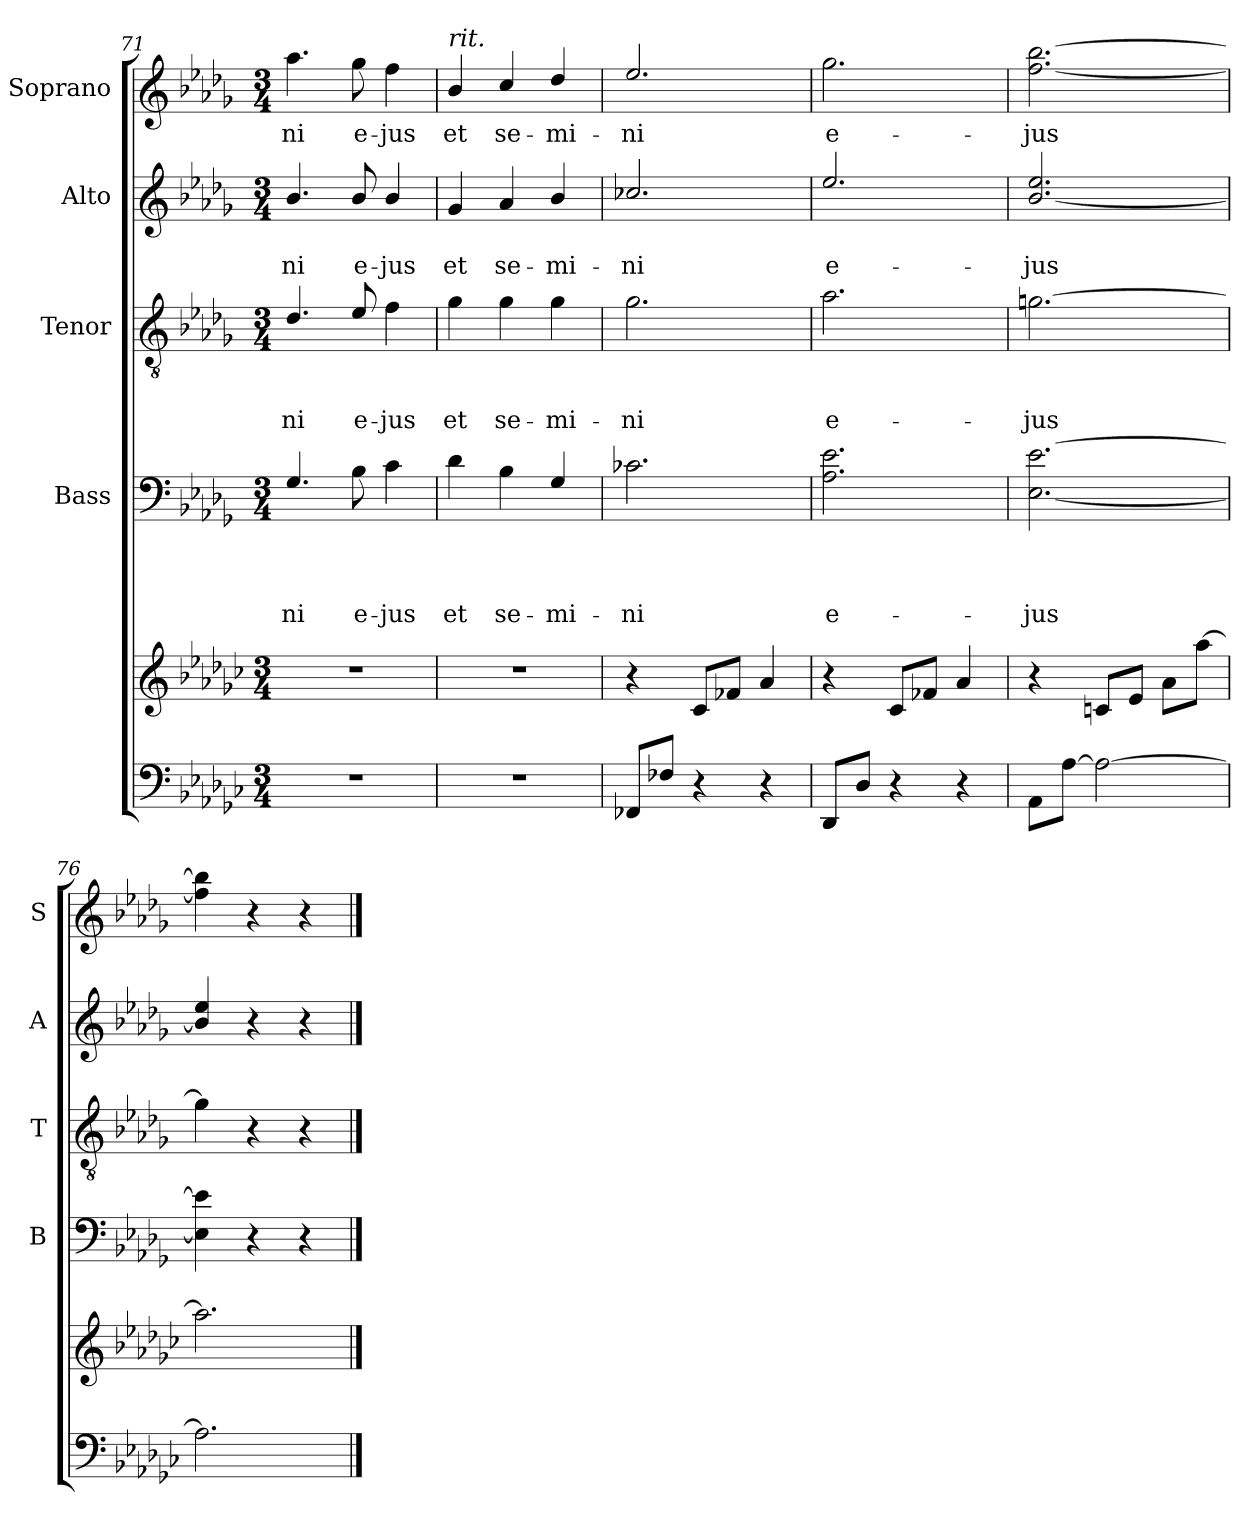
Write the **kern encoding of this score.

**kern	**kern	**kern	**text	**text	**text	**text	**kern	**text	**text	**text	**kern	**text	**text	**kern	**text
*part5	*part5	*part4	*part4	*part4	*part4	*part4	*part3	*part3	*part3	*part3	*part2	*part2	*part2	*part1	*part1
*staff6	*staff5	*staff4	*staff4	*staff4	*staff4	*staff4	*staff3	*staff3	*staff3	*staff3	*staff2	*staff2	*staff2	*staff1	*staff1
*	*	*I"Bass	*	*	*	*	*I"Tenor	*	*	*	*I"Alto	*	*	*I"Soprano	*
*	*	*I'B	*	*	*	*	*I'T	*	*	*	*I'A	*	*	*I'S	*
!!LO:PB:g=z
*clefF4	*clefG2	*clefF4	*	*	*	*	*clefGv2	*	*	*	*clefG2	*	*	*clefG2	*
*	*	*ITrd4c7	*	*	*	*	*ITrd4c7	*	*	*	*ITrd4c7	*	*	*ITrd4c7	*
*k[b-e-a-d-g-c-]	*k[b-e-a-d-g-c-]	*k[b-e-a-d-g-c-]	*	*	*	*	*k[b-e-a-d-g-c-]	*	*	*	*k[b-e-a-d-g-c-]	*	*	*k[b-e-a-d-g-c-]	*
*e-:	*e-:	*e-:	*	*	*	*	*e-:	*	*	*	*e-:	*	*	*e-:	*
*M3/4	*M3/4	*M3/4	*	*	*	*	*M3/4	*	*	*	*M3/4	*	*	*M3/4	*
=71	=71	=71	=71	=71	=71	=71	=71	=71	=71	=71	=71	=71	=71	=71	=71
!	!	!	!	!	!	!LO:LY:b	!	!	!	!LO:LY:b	!	!	!LO:LY:b	!	!LO:LY:b
2.r	2.r	4.C-/	.	.	.	-ni	4.G-/	.	.	-ni	4.e-/	.	-ni	4.dd-\	-ni
!	!	!	!	!	!	!LO:LY:b	!	!	!	!LO:LY:b	!	!	!LO:LY:b	!	!LO:LY:b
.	.	8E-\	.	.	.	e-	8A-/	.	.	e-	8e-/	.	e-	8cc-\	e-
!	!	!	!	!	!	!LO:LY:b	!	!	!	!LO:LY:b	!	!	!LO:LY:b	!	!LO:LY:b
.	.	4F\	.	.	.	-jus	4B-\	.	.	-jus	4e-/	.	-jus	4b-\	-jus
=72	=72	=72	=72	=72	=72	=72	=72	=72	=72	=72	=72	=72	=72	=72	=72
!	!	!	!	!	!	!	!	!	!	!	!	!	!	!LO:TX:a:i:t=rit.	!
!	!	!	!	!	!	!LO:LY:b	!	!	!	!LO:LY:b	!	!	!LO:LY:b	!	!LO:LY:b
2.r	2.r	4G-\	.	.	.	et	4c-\	.	.	et	4c-/	.	et	4e-/	et
!	!	!	!	!	!	!LO:LY:b	!	!	!	!LO:LY:b	!	!	!LO:LY:b	!	!LO:LY:b
.	.	4E-\	.	.	.	se-	4c-\	.	.	se-	4d-/	.	se-	4f/	se-
!	!	!	!	!	!	!LO:LY:b	!	!	!	!LO:LY:b	!	!	!LO:LY:b	!	!LO:LY:b
.	.	4C-/	.	.	.	-mi-	4c-\	.	.	-mi-	4e-/	.	-mi-	4g-/	-mi-
=73	=73	=73	=73	=73	=73	=73	=73	=73	=73	=73	=73	=73	=73	=73	=73
!	!	!	!	!	!	!LO:LY:b	!	!	!	!LO:LY:b	!	!	!LO:LY:b	!	!LO:LY:b
8FF-X/L	4r	2.F-X\	.	.	.	-ni	2.c-\	.	.	-ni	2.f-X/	.	-ni	2.a-/	-ni
8F-X/J	.	.	.	.	.	.	.	.	.	.	.	.	.	.	.
4r	8c-/L	.	.	.	.	.	.	.	.	.	.	.	.	.	.
.	8f-X/J	.	.	.	.	.	.	.	.	.	.	.	.	.	.
4r	4a-/	.	.	.	.	.	.	.	.	.	.	.	.	.	.
=74	=74	=74	=74	=74	=74	=74	=74	=74	=74	=74	=74	=74	=74	=74	=74
!	!	!	!	!	!	!LO:LY:b	!	!	!	!LO:LY:b	!	!	!LO:LY:b	!	!LO:LY:b
8DD-/L	4r	2.D-\ 2.A-\	.	.	.	e-	2.d-\	.	.	e-	2.a-/	.	e-	2.cc-\	e-
8D-/J	.	.	.	.	.	.	.	.	.	.	.	.	.	.	.
4r	8c-/L	.	.	.	.	.	.	.	.	.	.	.	.	.	.
.	8f-X/J	.	.	.	.	.	.	.	.	.	.	.	.	.	.
4r	4a-/	.	.	.	.	.	.	.	.	.	.	.	.	.	.
=75	=75	=75	=75	=75	=75	=75	=75	=75	=75	=75	=75	=75	=75	=75	=75
!	!	!	!	!	!	!LO:LY:b	!	!	!	!LO:LY:b	!	!	!LO:LY:b	!	!LO:LY:b
8AA-\L	4r	[2.AA-\ [2.A-\	.	.	.	-jus	[2.cn\	.	.	-jus	[2.e-/ 2.a-/	.	-jus	[2.b-\ [2.ee-\	-jus
[8A-\J	.	.	.	.	.	.	.	.	.	.	.	.	.	.	.
2A-\_	8cn/L	.	.	.	.	.	.	.	.	.	.	.	.	.	.
.	8e-/J	.	.	.	.	.	.	.	.	.	.	.	.	.	.
.	8a-\L	.	.	.	.	.	.	.	.	.	.	.	.	.	.
.	[8aa-\J	.	.	.	.	.	.	.	.	.	.	.	.	.	.
=76	=76	=76	=76	=76	=76	=76	=76	=76	=76	=76	=76	=76	=76	=76	=76
2.A-\]	2.aa-\]	4AA-\] 4A-\]	.	.	.	.	4c\]	.	.	.	4e-/] 4a-/	.	.	4b-\] 4ee-\]	.
.	.	4r	.	.	.	.	4r	.	.	.	4r	.	.	4r	.
.	.	4r	.	.	.	.	4r	.	.	.	4r	.	.	4r	.
==	==	==	==	==	==	==	==	==	==	==	==	==	==	==	==
*-	*-	*-	*-	*-	*-	*-	*-	*-	*-	*-	*-	*-	*-	*-	*-
